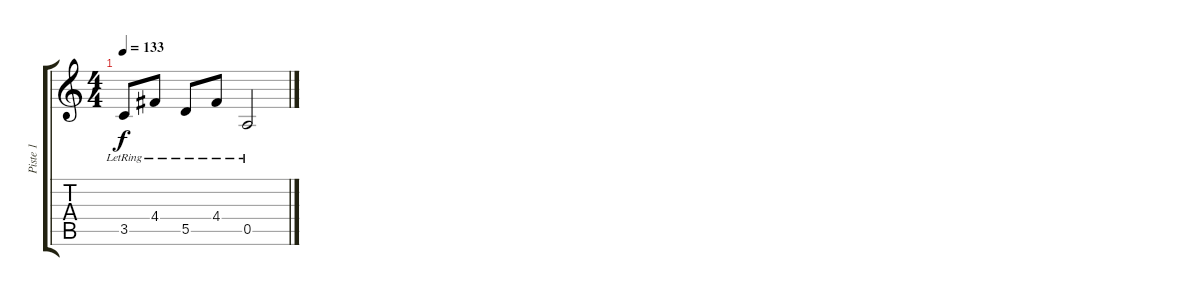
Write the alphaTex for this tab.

\track ("Piste 1" "Piste 1") {instrument acousticguitarsteel}
\staff {score tabs}
\tuning (E4 B3 G3 D3 A2 E2) {hide}
\ts (4 4)
\tempo 133
\clef g2
\ks c
3.5{lr}.8{dy f} 4.4{lr}.8 5.5{lr}.8 4.4{lr}.8 0.5{lr}.2
